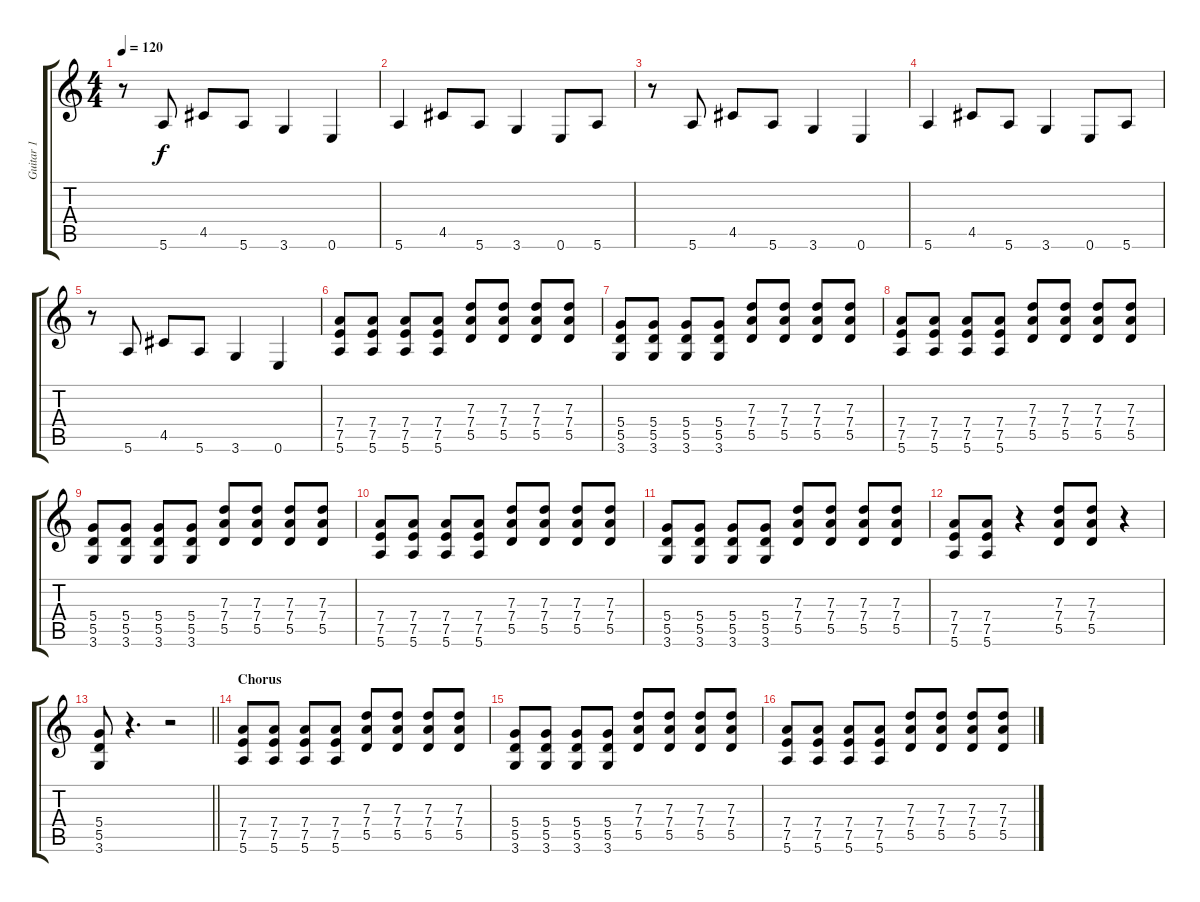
\track ("Guitar 1" "Guitar 1") {instrument electricguitarclean}
\staff {score tabs}
\tuning (E4 B3 G3 D3 A2 E2) {hide}
\ts (4 4)
\tempo 120
\clef g2
\ks c
r.8{dy f} 5.6.8 4.5.8 5.6.8 3.6.4 0.6.4 |
5.6.4 4.5.8 5.6.8 3.6.4 0.6.8 5.6.8 |
r.8 5.6.8 4.5.8 5.6.8 3.6.4 0.6.4 |
5.6.4 4.5.8 5.6.8 3.6.4 0.6.8 5.6.8 |
r.8 5.6.8 4.5.8 5.6.8 3.6.4 0.6.4 |
(7.4 7.5 5.6).8 (7.4 7.5 5.6).8 (7.4 7.5 5.6).8 (7.4 7.5 5.6).8 (7.3 7.4 5.5).8 (7.3 7.4 5.5).8 (7.3 7.4 5.5).8 (7.3 7.4 5.5).8 |
(5.4 5.5 3.6).8 (5.4 5.5 3.6).8 (5.4 5.5 3.6).8 (5.4 5.5 3.6).8 (7.3 7.4 5.5).8 (7.3 7.4 5.5).8 (7.3 7.4 5.5).8 (7.3 7.4 5.5).8 |
(7.4 7.5 5.6).8 (7.4 7.5 5.6).8 (7.4 7.5 5.6).8 (7.4 7.5 5.6).8 (7.3 7.4 5.5).8 (7.3 7.4 5.5).8 (7.3 7.4 5.5).8 (7.3 7.4 5.5).8 |
(5.4 5.5 3.6).8 (5.4 5.5 3.6).8 (5.4 5.5 3.6).8 (5.4 5.5 3.6).8 (7.3 7.4 5.5).8 (7.3 7.4 5.5).8 (7.3 7.4 5.5).8 (7.3 7.4 5.5).8 |
(7.4 7.5 5.6).8 (7.4 7.5 5.6).8 (7.4 7.5 5.6).8 (7.4 7.5 5.6).8 (7.3 7.4 5.5).8 (7.3 7.4 5.5).8 (7.3 7.4 5.5).8 (7.3 7.4 5.5).8 |
(5.4 5.5 3.6).8 (5.4 5.5 3.6).8 (5.4 5.5 3.6).8 (5.4 5.5 3.6).8 (7.3 7.4 5.5).8 (7.3 7.4 5.5).8 (7.3 7.4 5.5).8 (7.3 7.4 5.5).8 |
(7.4 7.5 5.6).8 (7.4 7.5 5.6).8 r.4 (7.3 7.4 5.5).8 (7.3 7.4 5.5).8 r.4 |
\barLineRight lightlight
(5.4 5.5 3.6).8 r.4{d} r.2 |
\section ("" "Chorus")
(7.4 7.5 5.6).8 (7.4 7.5 5.6).8 (7.4 7.5 5.6).8 (7.4 7.5 5.6).8 (7.3 7.4 5.5).8 (7.3 7.4 5.5).8 (7.3 7.4 5.5).8 (7.3 7.4 5.5).8 |
(5.4 5.5 3.6).8 (5.4 5.5 3.6).8 (5.4 5.5 3.6).8 (5.4 5.5 3.6).8 (7.3 7.4 5.5).8 (7.3 7.4 5.5).8 (7.3 7.4 5.5).8 (7.3 7.4 5.5).8 |
(7.4 7.5 5.6).8 (7.4 7.5 5.6).8 (7.4 7.5 5.6).8 (7.4 7.5 5.6).8 (7.3 7.4 5.5).8 (7.3 7.4 5.5).8 (7.3 7.4 5.5).8 (7.3 7.4 5.5).8
